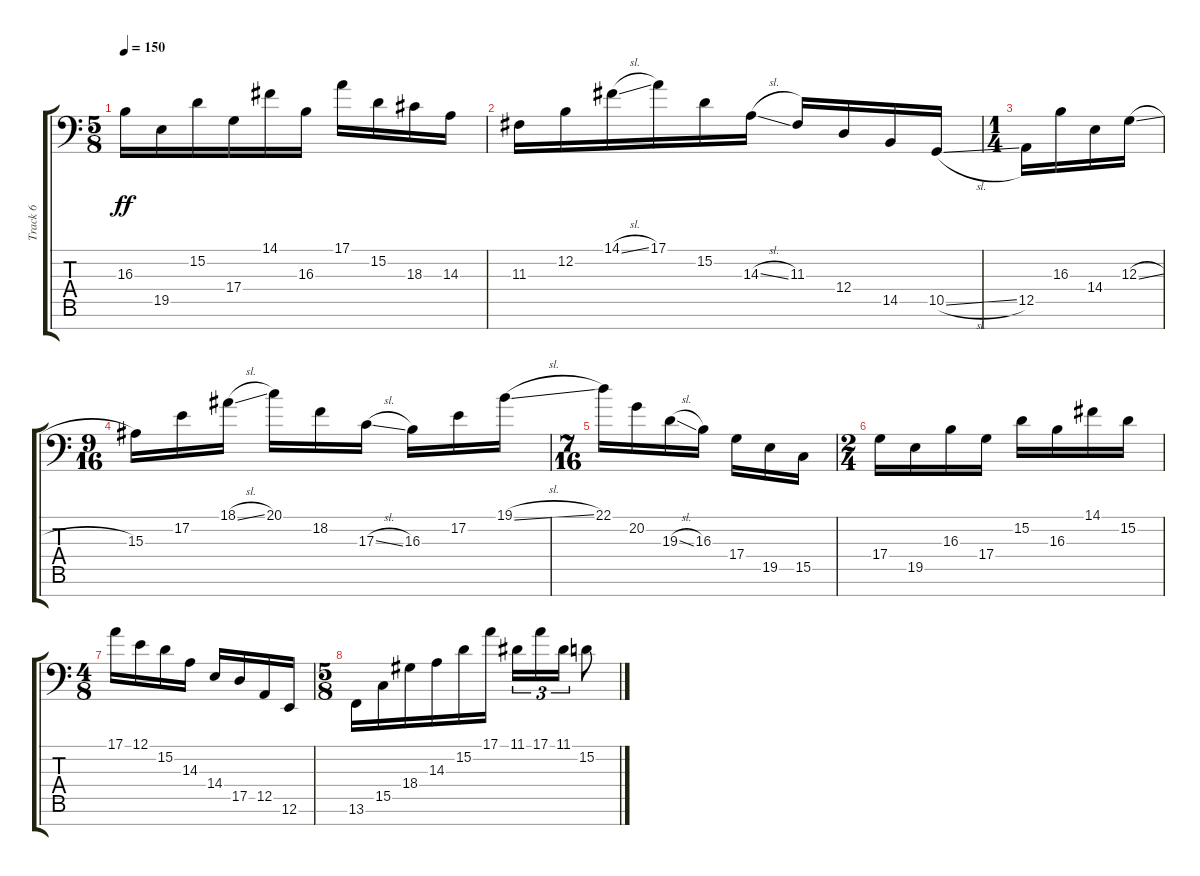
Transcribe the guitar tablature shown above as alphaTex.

\track ("Track 6" "Track 6") {instrument acousticgrandpiano}
\staff {score tabs}
\tuning (E3 B2 G2 D2 A1 E1 A0) {hide}
\ts (5 8)
\tempo 150
\clef f4
\ks c
16.3.16{dy ff} 19.5.16 15.2.16 17.4.16 14.1.16 16.3.16 17.1.16 15.2.16 18.3.16 14.3.16 |
11.3.16 12.2.16 14.1{sl}.16 17.1.16 15.2.16 14.3{sl}.16 11.3.16 12.4.16 14.5.16 10.5{sl}.16 |
\ts (1 4)
12.5.16 16.3.16 14.4.16 12.3{sl}.16 |
\ts (9 16)
15.3.16 17.2.16 18.1{sl}.16 20.1.16 18.2.16 17.3{sl}.16 16.3.16 17.2.16 19.1{sl}.16 |
\ts (7 16)
22.1.16 20.2.16 19.3{sl}.16 16.3.16 17.4.16 19.5.16 15.5.16 |
\ts (2 4)
17.4.16 19.5.16 16.3.16 17.4.16 15.2.16 16.3.16 14.1.16 15.2.16 |
\ts (4 8)
17.1.16 12.1.16 15.2.16 14.3.16 14.4.16 17.5.16 12.5.16 12.6.16 |
\ts (5 8)
13.6.16 15.5.16 18.4.16 14.3.16 15.2.16 17.1.16 11.1.16{tu (3 2)} 17.1.16{tu (3 2)} 11.1.16{tu (3 2)} 15.2.8
